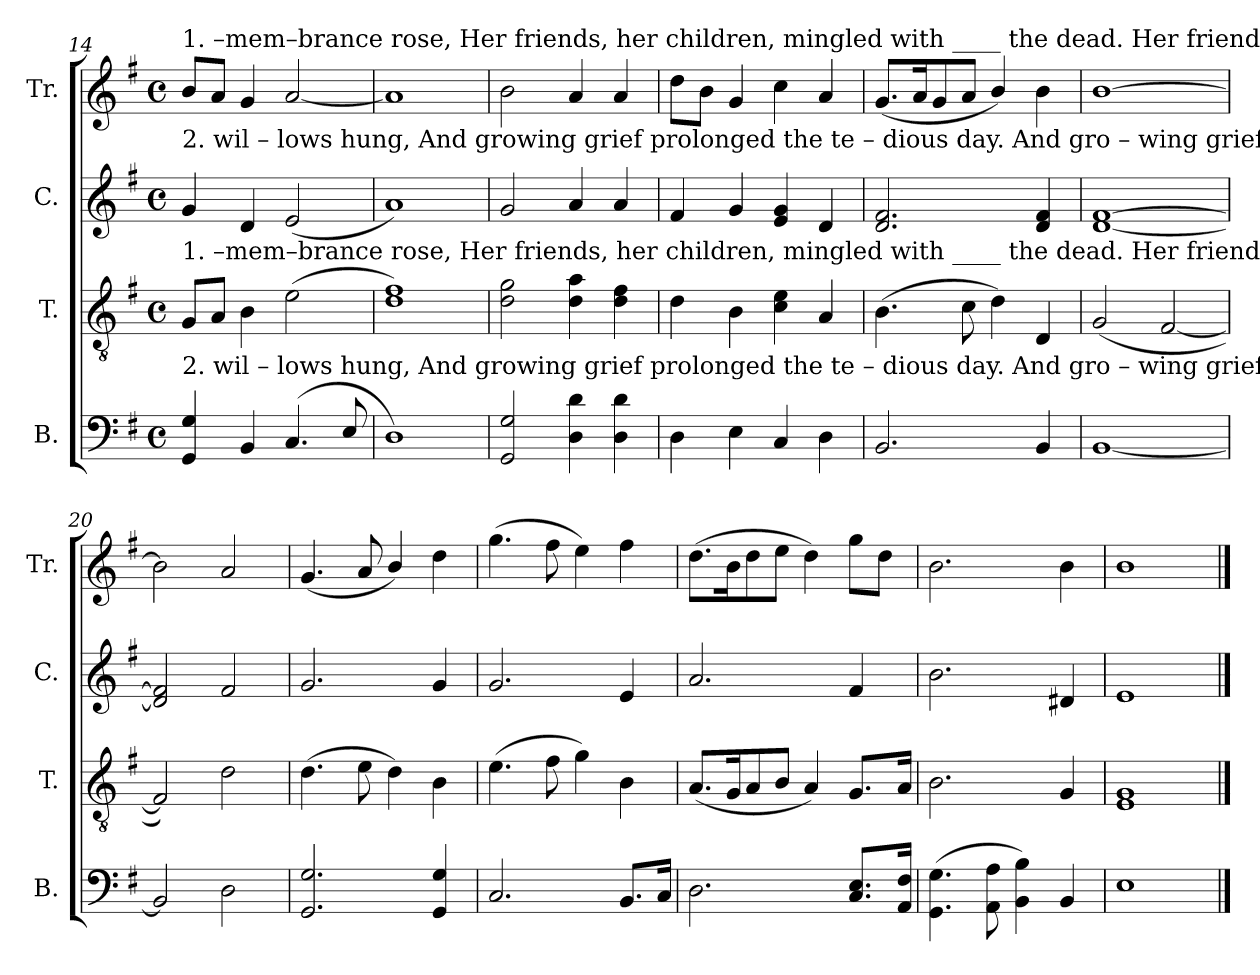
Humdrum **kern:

**kern	**kern	**kern	**kern
*part4	*part3	*part2	*part1
*staff4	*staff3	*staff2	*staff1
*I"B.	*I"T.	*I"C.	*I"Tr.
*I'B.	*I'T.	*I'C.	*I'Tr.
!!LO:LB:g=z
*clefF4	*clefGv2	*clefG2	*clefG2
*k[f#]	*k[f#]	*k[f#]	*k[f#]
*M4/4	*M4/4	*M4/4	*M4/4
*met(c)	*met(c)	*met(c)	*met(c)
=14	=14	=14	=14
!	!	!	!LO:TX:a:t=1. –mem–brance rose,  Her friends, her children, mingled with ____  the   dead.            Her   friends,     her   chil     –     dren,    min         –       gled      with        the   dead.
!	!	!	!LO:TX:b:t=2. wil – lows  hung,     And growing grief prolonged the te        –       dious  day.            And  gro     –    wing  grief          pro   –  longed              the        te    –   dious  day.
!	!LO:TX:a:t=1. –mem–brance rose,  Her friends, her children, mingled with ____  the   dead.            Her   friends,     her   chil     –     dren,    min         –       gled      with        the   dead.	!	!
!	!LO:TX:b:t=2. wil – lows  hung,     And growing grief prolonged the te        –       dious  day.            And  gro     –    wing  grief          pro   –  longed              the        te    –   dious  day.	!	!
4GG!/ 4G!/	8G!/L	4g!/	8b!/L
.	8A!/J	.	8a!/J
4BB!/	4B!\	4d!/	4g!/
(4.C!/	(2e!\	(2e!/	[2a!/
8E!/	.	.	.
=15	=15	=15	=15
1D!)	1d! 1f#!)	1a!)	1a!]
=16	=16	=16	=16
2GG!/ 2G!/	2d!\ 2g!\	2g!/	2b!\
4D!\ 4d!\	4d!\ 4a!\	4a!/	4a!/
4D!\ 4d!\	4d!\ 4f#!\	4a!/	4a!/
=17	=17	=17	=17
4D!\	4d!\	4f#!/	8dd!\L
.	.	.	8b!\J
4E!\	4B!\	4g!/	4g!/
4C!/	4c!\ 4e!\	4e!/ 4g!/	4cc!\
4D!\	4A!/	4d!/	4a!/
=18	=18	=18	=18
2.BB!/	(4.B!\	2.d!/ 2.f#!/	(8.g!/L
.	.	.	16a!/K
.	.	.	8g!/
.	8c!\	.	8a!/J
.	4d!\)	.	4b!/)
4BB!/	4D!/	4d!/ 4f#!/	4b!\
=19	=19	=19	=19
[1BB!	(2G!/	[1d! [1f#!	[1b!
.	[2F#!/	.	.
=20	=20	=20	=20
2BB!/]	2F#!/])	2d!/] 2f#!/]	2b!\]
2D!\	2d!\	2f#!/	2a!/
=21	=21	=21	=21
2.GG!/ 2.G!/	(4.d!\	2.g!/	(4.g!/
.	8e!\	.	8a!/
.	4d!\)	.	4b!/)
4GG!/ 4G!/	4B!\	4g!/	4dd!\
=22	=22	=22	=22
2.C!/	(4.e!\	2.g!/	(4.gg!\
.	8f#!\	.	8ff#!\
.	4g!\)	.	4ee!\)
8.BB!/L	4B!\	4e!/	4ff#!\
16C!/Jk	.	.	.
=23	=23	=23	=23
2.D!\	(8.A!/L	2.a!/	(8.dd!\L
.	16G!/K	.	16b!\K
.	8A!/	.	8dd!\
.	8B!/J	.	8ee!\J
.	4A!/)	.	4dd!\)
8.C!/ 8.E!/L	8.G!/L	4f#!/	8gg!\L
.	.	.	8dd!\J
16AA!/ 16F#!/Jk	16A!/Jk	.	.
=24	=24	=24	=24
(4.GG!\ 4.G!\	2.B!\	2.b!\	2.b!\
8AA!\ 8A!\	.	.	.
4BB!\ 4B!\)	.	.	.
4BB!/	4G!/	4d#X!/	4b!\
=25	=25	=25	=25
1E!	1E! 1G!	1e!	1b!
==	==	==	==
*-	*-	*-	*-
